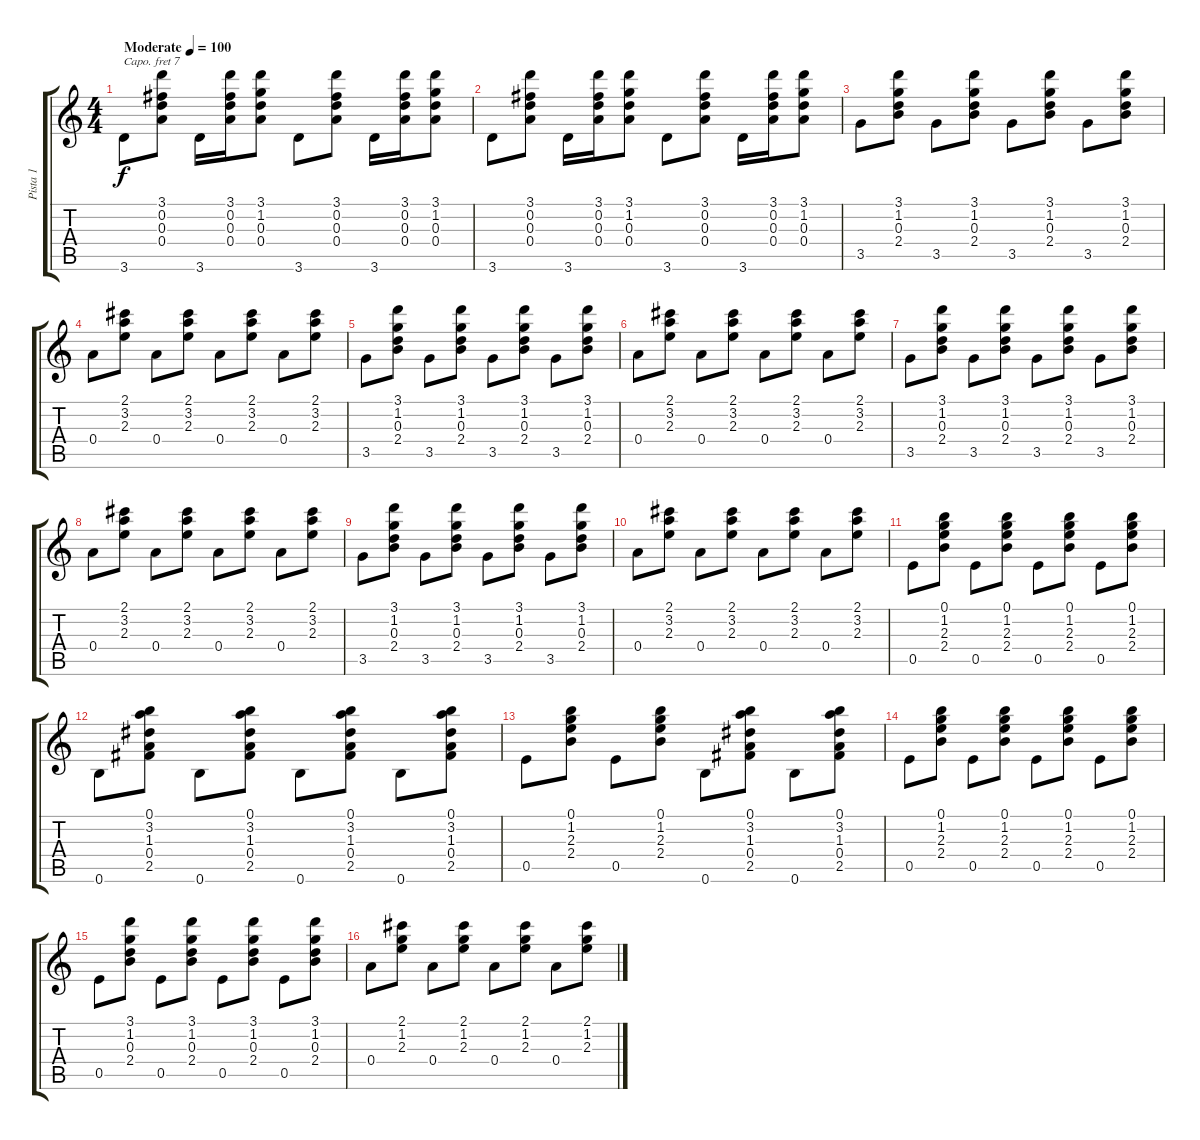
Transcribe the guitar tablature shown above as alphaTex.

\track ("Pista 1" "Pista 1") {instrument acousticguitarsteel}
\staff {score tabs}
\capo 7
\tuning (E4 B3 G3 D3 A2 E2) {hide}
\ts (4 4)
\tempo (100 "Moderate")
\clef g2
\ks c
3.6.8{dy f instrument acousticguitarsteel} (3.1 0.2 0.3 0.4).8 3.6.16 (3.1 0.2 0.3 0.4).16 (3.1 1.2 0.3 0.4).8 3.6.8 (3.1 0.2 0.3 0.4).8 3.6.16 (3.1 0.2 0.3 0.4).16 (3.1 1.2 0.3 0.4).8 |
3.6.8 (3.1 0.2 0.3 0.4).8 3.6.16 (3.1 0.2 0.3 0.4).16 (3.1 1.2 0.3 0.4).8 3.6.8 (3.1 0.2 0.3 0.4).8 3.6.16 (3.1 0.2 0.3 0.4).16 (3.1 1.2 0.3 0.4).8 |
3.5.8 (3.1 1.2 0.3 2.4).8 3.5.8 (3.1 1.2 0.3 2.4).8 3.5.8 (3.1 1.2 0.3 2.4).8 3.5.8 (3.1 1.2 0.3 2.4).8 |
0.4.8 (2.1 3.2 2.3).8 0.4.8 (2.1 3.2 2.3).8 0.4.8 (2.1 3.2 2.3).8 0.4.8 (2.1 3.2 2.3).8 |
3.5.8 (3.1 1.2 0.3 2.4).8 3.5.8 (3.1 1.2 0.3 2.4).8 3.5.8 (3.1 1.2 0.3 2.4).8 3.5.8 (3.1 1.2 0.3 2.4).8 |
0.4.8 (2.1 3.2 2.3).8 0.4.8 (2.1 3.2 2.3).8 0.4.8 (2.1 3.2 2.3).8 0.4.8 (2.1 3.2 2.3).8 |
3.5.8 (3.1 1.2 0.3 2.4).8 3.5.8 (3.1 1.2 0.3 2.4).8 3.5.8 (3.1 1.2 0.3 2.4).8 3.5.8 (3.1 1.2 0.3 2.4).8 |
0.4.8 (2.1 3.2 2.3).8 0.4.8 (2.1 3.2 2.3).8 0.4.8 (2.1 3.2 2.3).8 0.4.8 (2.1 3.2 2.3).8 |
3.5.8 (3.1 1.2 0.3 2.4).8 3.5.8 (3.1 1.2 0.3 2.4).8 3.5.8 (3.1 1.2 0.3 2.4).8 3.5.8 (3.1 1.2 0.3 2.4).8 |
0.4.8 (2.1 3.2 2.3).8 0.4.8 (2.1 3.2 2.3).8 0.4.8 (2.1 3.2 2.3).8 0.4.8 (2.1 3.2 2.3).8 |
0.5.8 (0.1 1.2 2.3 2.4).8 0.5.8 (0.1 1.2 2.3 2.4).8 0.5.8 (0.1 1.2 2.3 2.4).8 0.5.8 (0.1 1.2 2.3 2.4).8 |
0.6.8 (0.1 3.2 1.3 0.4 2.5).8 0.6.8 (0.1 3.2 1.3 0.4 2.5).8 0.6.8 (0.1 3.2 1.3 0.4 2.5).8 0.6.8 (0.1 3.2 1.3 0.4 2.5).8 |
0.5.8 (0.1 1.2 2.3 2.4).8 0.5.8 (0.1 1.2 2.3 2.4).8 0.6.8 (0.1 3.2 1.3 0.4 2.5).8 0.6.8 (0.1 3.2 1.3 0.4 2.5).8 |
0.5.8 (0.1 1.2 2.3 2.4).8 0.5.8 (0.1 1.2 2.3 2.4).8 0.5.8 (0.1 1.2 2.3 2.4).8 0.5.8 (0.1 1.2 2.3 2.4).8 |
0.5.8 (3.1 1.2 0.3 2.4).8 0.5.8 (3.1 1.2 0.3 2.4).8 0.5.8 (3.1 1.2 0.3 2.4).8 0.5.8 (3.1 1.2 0.3 2.4).8 |
0.4.8 (2.1 1.2 2.3).8 0.4.8 (2.1 1.2 2.3).8 0.4.8 (2.1 1.2 2.3).8 0.4.8 (2.1 1.2 2.3).8
